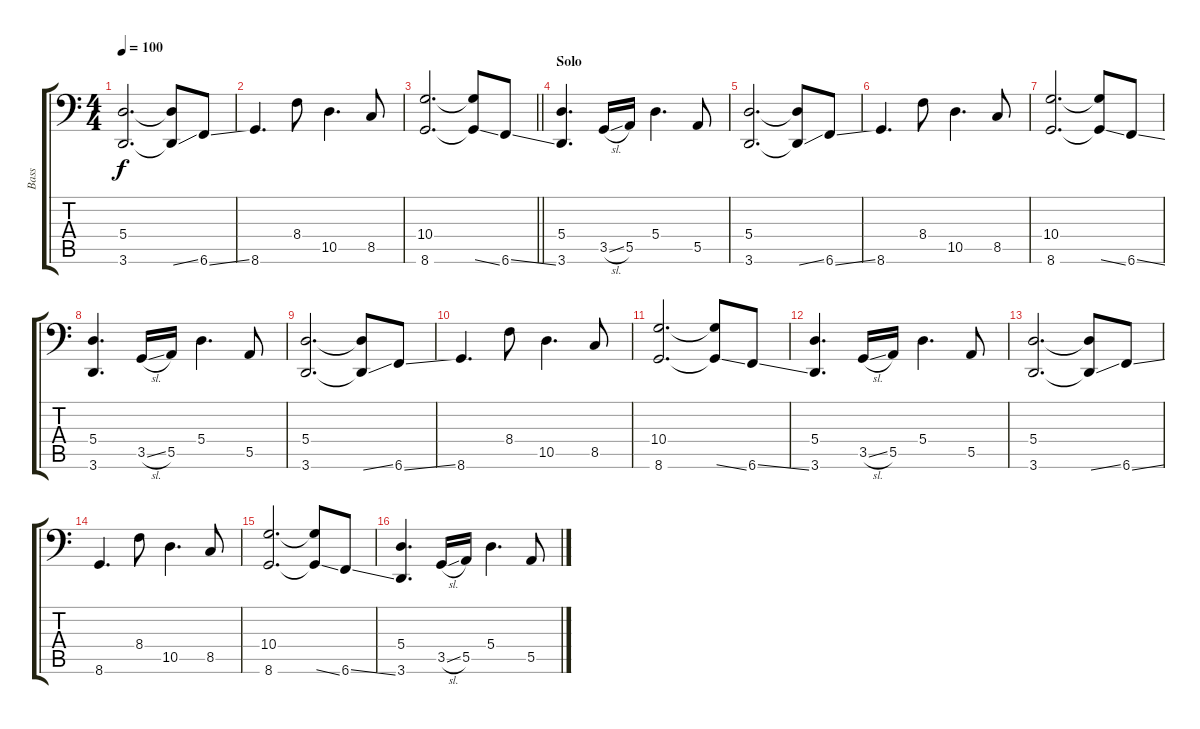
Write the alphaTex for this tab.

\track ("Bass" "Bass") {instrument electricbassfinger}
\staff {score tabs}
\tuning (C3 G2 D2 A1 E1 B0) {hide}
\ts (4 4)
\tempo 100
\clef f4
\ks c
(5.4 3.6).2{d dy f} (5.4{t} 3.6{ss t}).8 6.6{ss}.8 |
8.6.4{d} 8.4.8 10.5.4{d} 8.5.8 |
\barLineRight lightlight
(10.4 8.6).2{d} (10.4{t} 8.6{ss t}).8 6.6{ss}.8 |
\section ("" "Solo")
(5.4 3.6).4{d} 3.5{sl}.16 5.5.16 5.4.4{d} 5.5.8 |
(5.4 3.6).2{d} (5.4{t} 3.6{ss t}).8 6.6{ss}.8 |
8.6.4{d} 8.4.8 10.5.4{d} 8.5.8 |
(10.4 8.6).2{d} (10.4{t} 8.6{ss t}).8 6.6{ss}.8 |
(5.4 3.6).4{d} 3.5{sl}.16 5.5.16 5.4.4{d} 5.5.8 |
(5.4 3.6).2{d} (5.4{t} 3.6{ss t}).8 6.6{ss}.8 |
8.6.4{d} 8.4.8 10.5.4{d} 8.5.8 |
(10.4 8.6).2{d} (10.4{t} 8.6{ss t}).8 6.6{ss}.8 |
(5.4 3.6).4{d} 3.5{sl}.16 5.5.16 5.4.4{d} 5.5.8 |
(5.4 3.6).2{d} (5.4{t} 3.6{ss t}).8 6.6{ss}.8 |
8.6.4{d} 8.4.8 10.5.4{d} 8.5.8 |
(10.4 8.6).2{d} (10.4{t} 8.6{ss t}).8 6.6{ss}.8 |
(5.4 3.6).4{d} 3.5{sl}.16 5.5.16 5.4.4{d} 5.5.8
